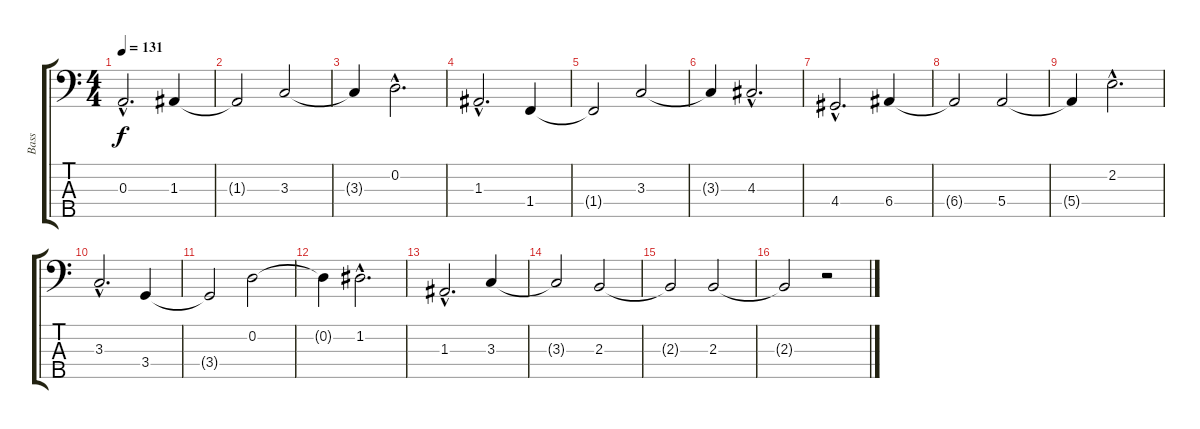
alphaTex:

\track ("Bass" "Bass") {instrument electricbassfinger}
\staff {score tabs}
\tuning (G2 D2 A1 E1 B0) {hide}
\ts (4 4)
\tempo 131
\clef f4
\ks c
0.3{hac t}.2{d dy f} 1.3.4 |
1.3{t}.2 3.3.2 |
3.3{t}.4 0.2{hac}.2{d} |
1.3{hac}.2{d} 1.4.4 |
1.4{t}.2 3.3.2 |
3.3{t}.4 4.3{hac}.2{d} |
4.4{hac}.2{d} 6.4.4 |
6.4{t}.2 5.4.2 |
5.4{t}.4 2.2{hac}.2{d} |
3.3{hac}.2{d} 3.4.4 |
3.4{t}.2 0.2.2 |
0.2{t}.4 1.2{hac}.2{d} |
1.3{hac}.2{d} 3.3.4 |
3.3{t}.2 2.3.2 |
2.3{t}.2 2.3.2 |
2.3{t}.2 r.2
